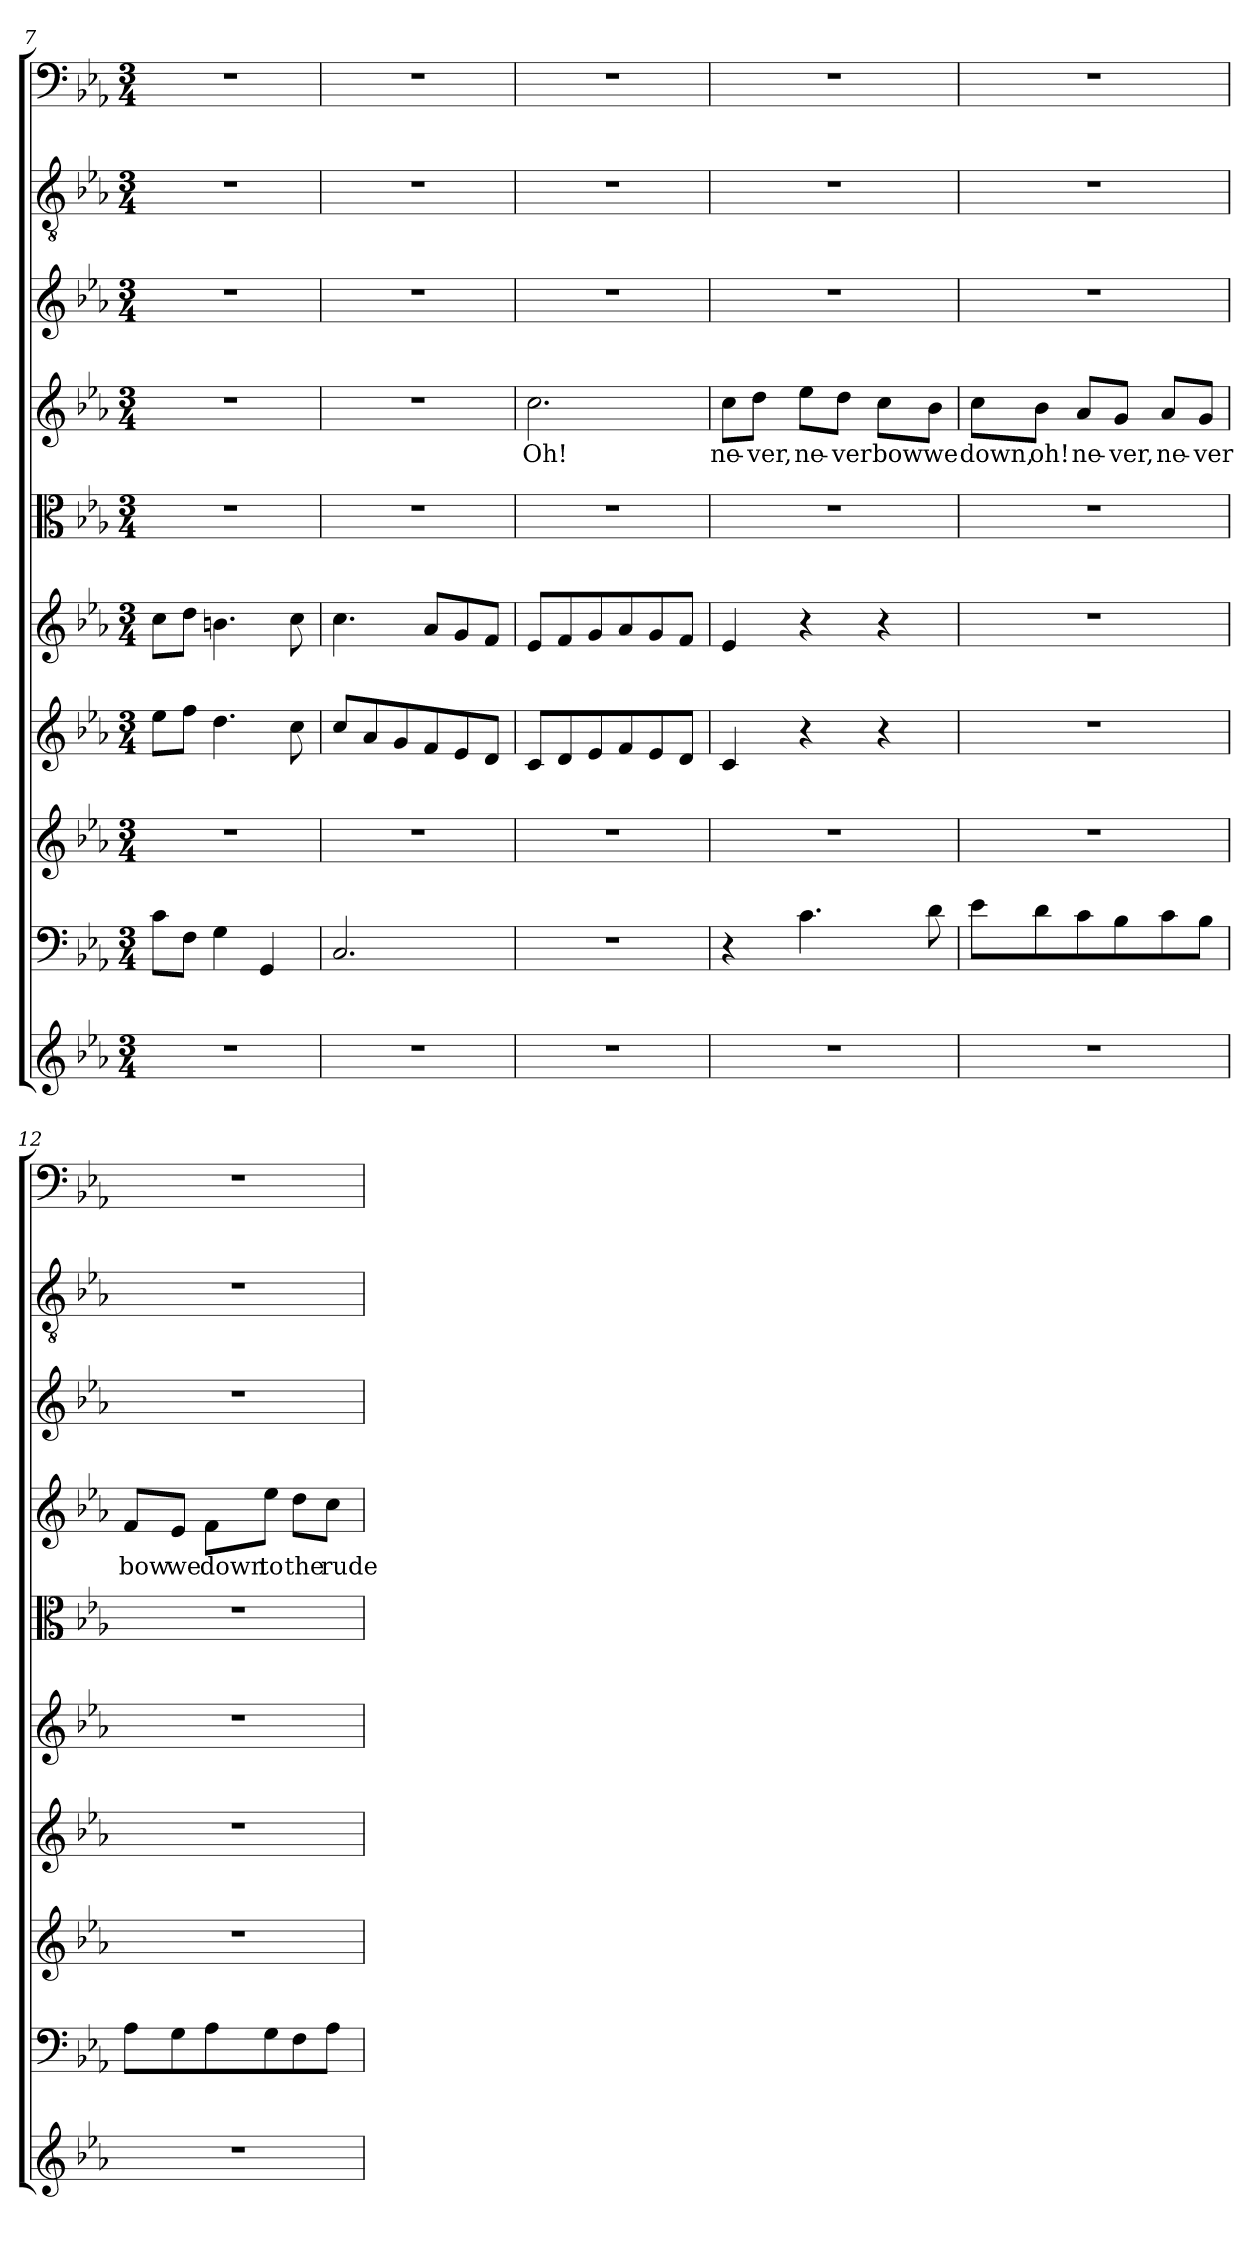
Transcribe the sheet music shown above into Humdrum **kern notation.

**kern	**kern	**kern	**kern	**kern	**kern	**kern	**text	**kern	**kern	**kern
*part10	*part9	*part8	*part7	*part6	*part5	*part4	*part4	*part3	*part2	*part1
*staff10	*staff9	*staff8	*staff7	*staff6	*staff5	*staff4	*staff4	*staff3	*staff2	*staff1
*clefG2	*clefF4	*clefG2	*clefG2	*clefG2	*clefC3	*clefG2	*	*clefG2	*clefGv2	*clefF4
*k[b-e-a-]	*k[b-e-a-]	*k[b-e-a-]	*k[b-e-a-]	*k[b-e-a-]	*k[b-e-a-]	*k[b-e-a-]	*	*k[b-e-a-]	*k[b-e-a-]	*k[b-e-a-]
*c:	*c:	*c:	*c:	*c:	*c:	*c:	*	*c:	*c:	*c:
*M3/4	*M3/4	*M3/4	*M3/4	*M3/4	*M3/4	*M3/4	*	*M3/4	*M3/4	*M3/4
=7	=7	=7	=7	=7	=7	=7	=7	=7	=7	=7
2.r	8c\L	2.r	8ee-\L	8cc\L	2.r	2.r	.	2.r	2.r	2.r
.	8F\J	.	8ff\J	8dd\J	.	.	.	.	.	.
.	4G\	.	4.dd\	4.bn\	.	.	.	.	.	.
.	4GG/	.	.	.	.	.	.	.	.	.
.	.	.	8cc\	8cc\	.	.	.	.	.	.
=8	=8	=8	=8	=8	=8	=8	=8	=8	=8	=8
2.r	2.C/	2.r	8cc/L	4.cc\	2.r	2.r	.	2.r	2.r	2.r
.	.	.	8a-/	.	.	.	.	.	.	.
.	.	.	8g/	.	.	.	.	.	.	.
.	.	.	8f/	8a-/L	.	.	.	.	.	.
.	.	.	8e-/	8g/	.	.	.	.	.	.
.	.	.	8d/J	8f/J	.	.	.	.	.	.
=9	=9	=9	=9	=9	=9	=9	=9	=9	=9	=9
2.r	2.r	2.r	8c/L	8e-/L	2.r	2.cc\	Oh!	2.r	2.r	2.r
.	.	.	8d/	8f/	.	.	.	.	.	.
.	.	.	8e-/	8g/	.	.	.	.	.	.
.	.	.	8f/	8a-/	.	.	.	.	.	.
.	.	.	8e-/	8g/	.	.	.	.	.	.
.	.	.	8d/J	8f/J	.	.	.	.	.	.
=10	=10	=10	=10	=10	=10	=10	=10	=10	=10	=10
2.r	4r	2.r	4c/	4e-/	2.r	8cc\L	ne-	2.r	2.r	2.r
.	.	.	.	.	.	8dd\J	-ver,	.	.	.
.	4.c\	.	4r	4r	.	8ee-\L	ne-	.	.	.
.	.	.	.	.	.	8dd\J	-ver	.	.	.
.	.	.	4r	4r	.	8cc\L	bow	.	.	.
.	8d\	.	.	.	.	8b-\J	we	.	.	.
=11	=11	=11	=11	=11	=11	=11	=11	=11	=11	=11
2.r	8e-\L	2.r	2.r	2.r	2.r	8cc\L	down,	2.r	2.r	2.r
.	8d\	.	.	.	.	8b-\J	oh!	.	.	.
.	8c\	.	.	.	.	8a-/L	ne-	.	.	.
.	8B-\	.	.	.	.	8g/J	-ver,	.	.	.
.	8c\	.	.	.	.	8a-/L	ne-	.	.	.
.	8B-\J	.	.	.	.	8g/J	-ver	.	.	.
=12	=12	=12	=12	=12	=12	=12	=12	=12	=12	=12
2.r	8A-\L	2.r	2.r	2.r	2.r	8f/L	bow	2.r	2.r	2.r
.	8G\	.	.	.	.	8e-/J	we	.	.	.
.	8A-\	.	.	.	.	8f\L	down	.	.	.
.	8G\	.	.	.	.	8ee-\J	to	.	.	.
.	8F\	.	.	.	.	8dd\L	the	.	.	.
.	8A-\J	.	.	.	.	8cc\J	rude	.	.	.
=	=	=	=	=	=	=	=	=	=	=
*-	*-	*-	*-	*-	*-	*-	*-	*-	*-	*-
